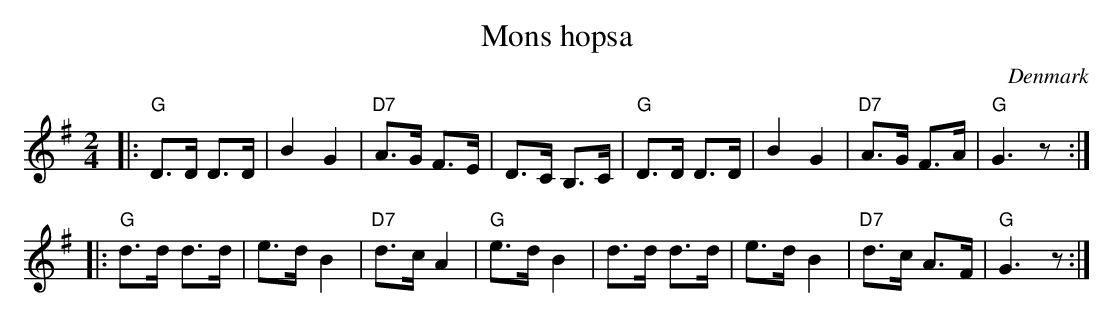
X:1
T: Mons hopsa
O: Denmark
M: 2/4
L: 1/8
K: G
|: "G"D>D D>D | B2 G2 | "D7"A>G F>E | D>C B,>C | "G"D>D D>D | B2 G2 | "D7"A>G F>A | "G"G3 z :|
|: "G"d>d d>d | e>d B2 | "D7"d>c A2 | "G"e>d B2 | d>d d>d | e>d B2 | "D7"d>c A>F | "G"G3 z :|
